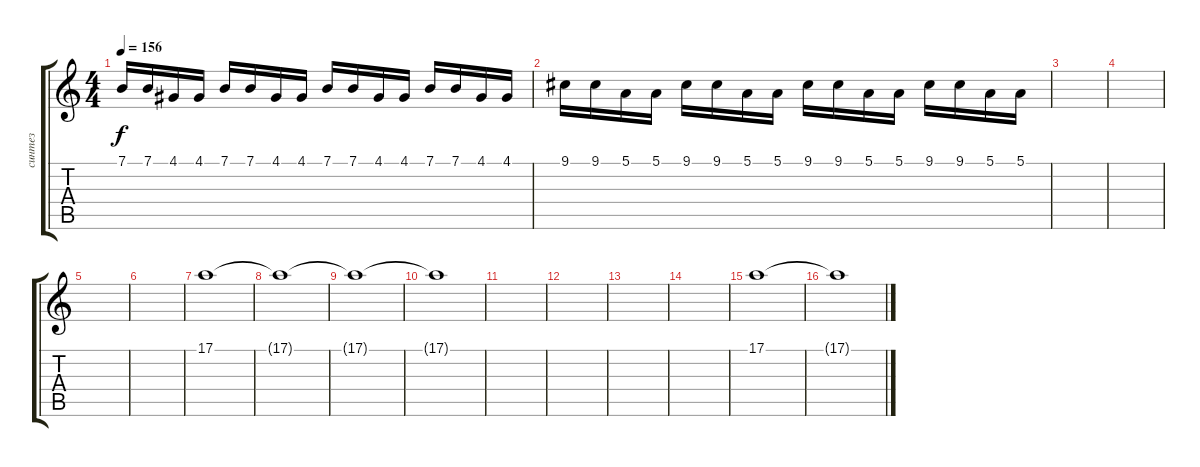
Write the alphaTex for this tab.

\track ("синтез" "синтез") {instrument synthbrass1}
\staff {score tabs}
\tuning (E4 B3 G3 D3 A2 D2) {hide}
\ts (4 4)
\tempo 156
\clef g2
\ks c
7.1.16{dy f} 7.1.16 4.1.16 4.1.16 7.1.16 7.1.16 4.1.16 4.1.16 7.1.16 7.1.16 4.1.16 4.1.16 7.1.16 7.1.16 4.1.16 4.1.16 |
9.1.16 9.1.16 5.1.16 5.1.16 9.1.16 9.1.16 5.1.16 5.1.16 9.1.16 9.1.16 5.1.16 5.1.16 9.1.16 9.1.16 5.1.16 5.1.16 |
|
|
|
|
17.1.1 |
17.1{t}.1 |
17.1{t}.1 |
17.1{t}.1 |
|
|
|
|
17.1.1 |
17.1{t}.1
